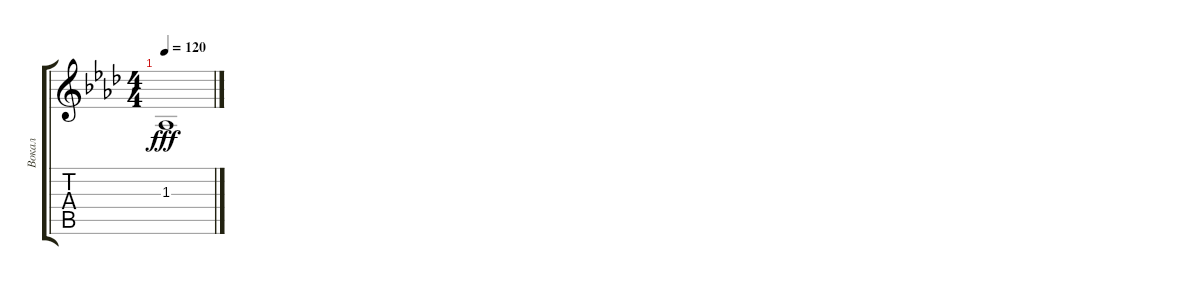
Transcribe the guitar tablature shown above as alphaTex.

\track ("Вокал" "Вокал") {instrument lead2sawtooth}
\staff {score tabs}
\tuning (E4 B3 G3 D3 A2 E2) {hide}
\ts (4 4)
\tempo 120
\clef g2
\ks ab
1.3.1{dy fff}
